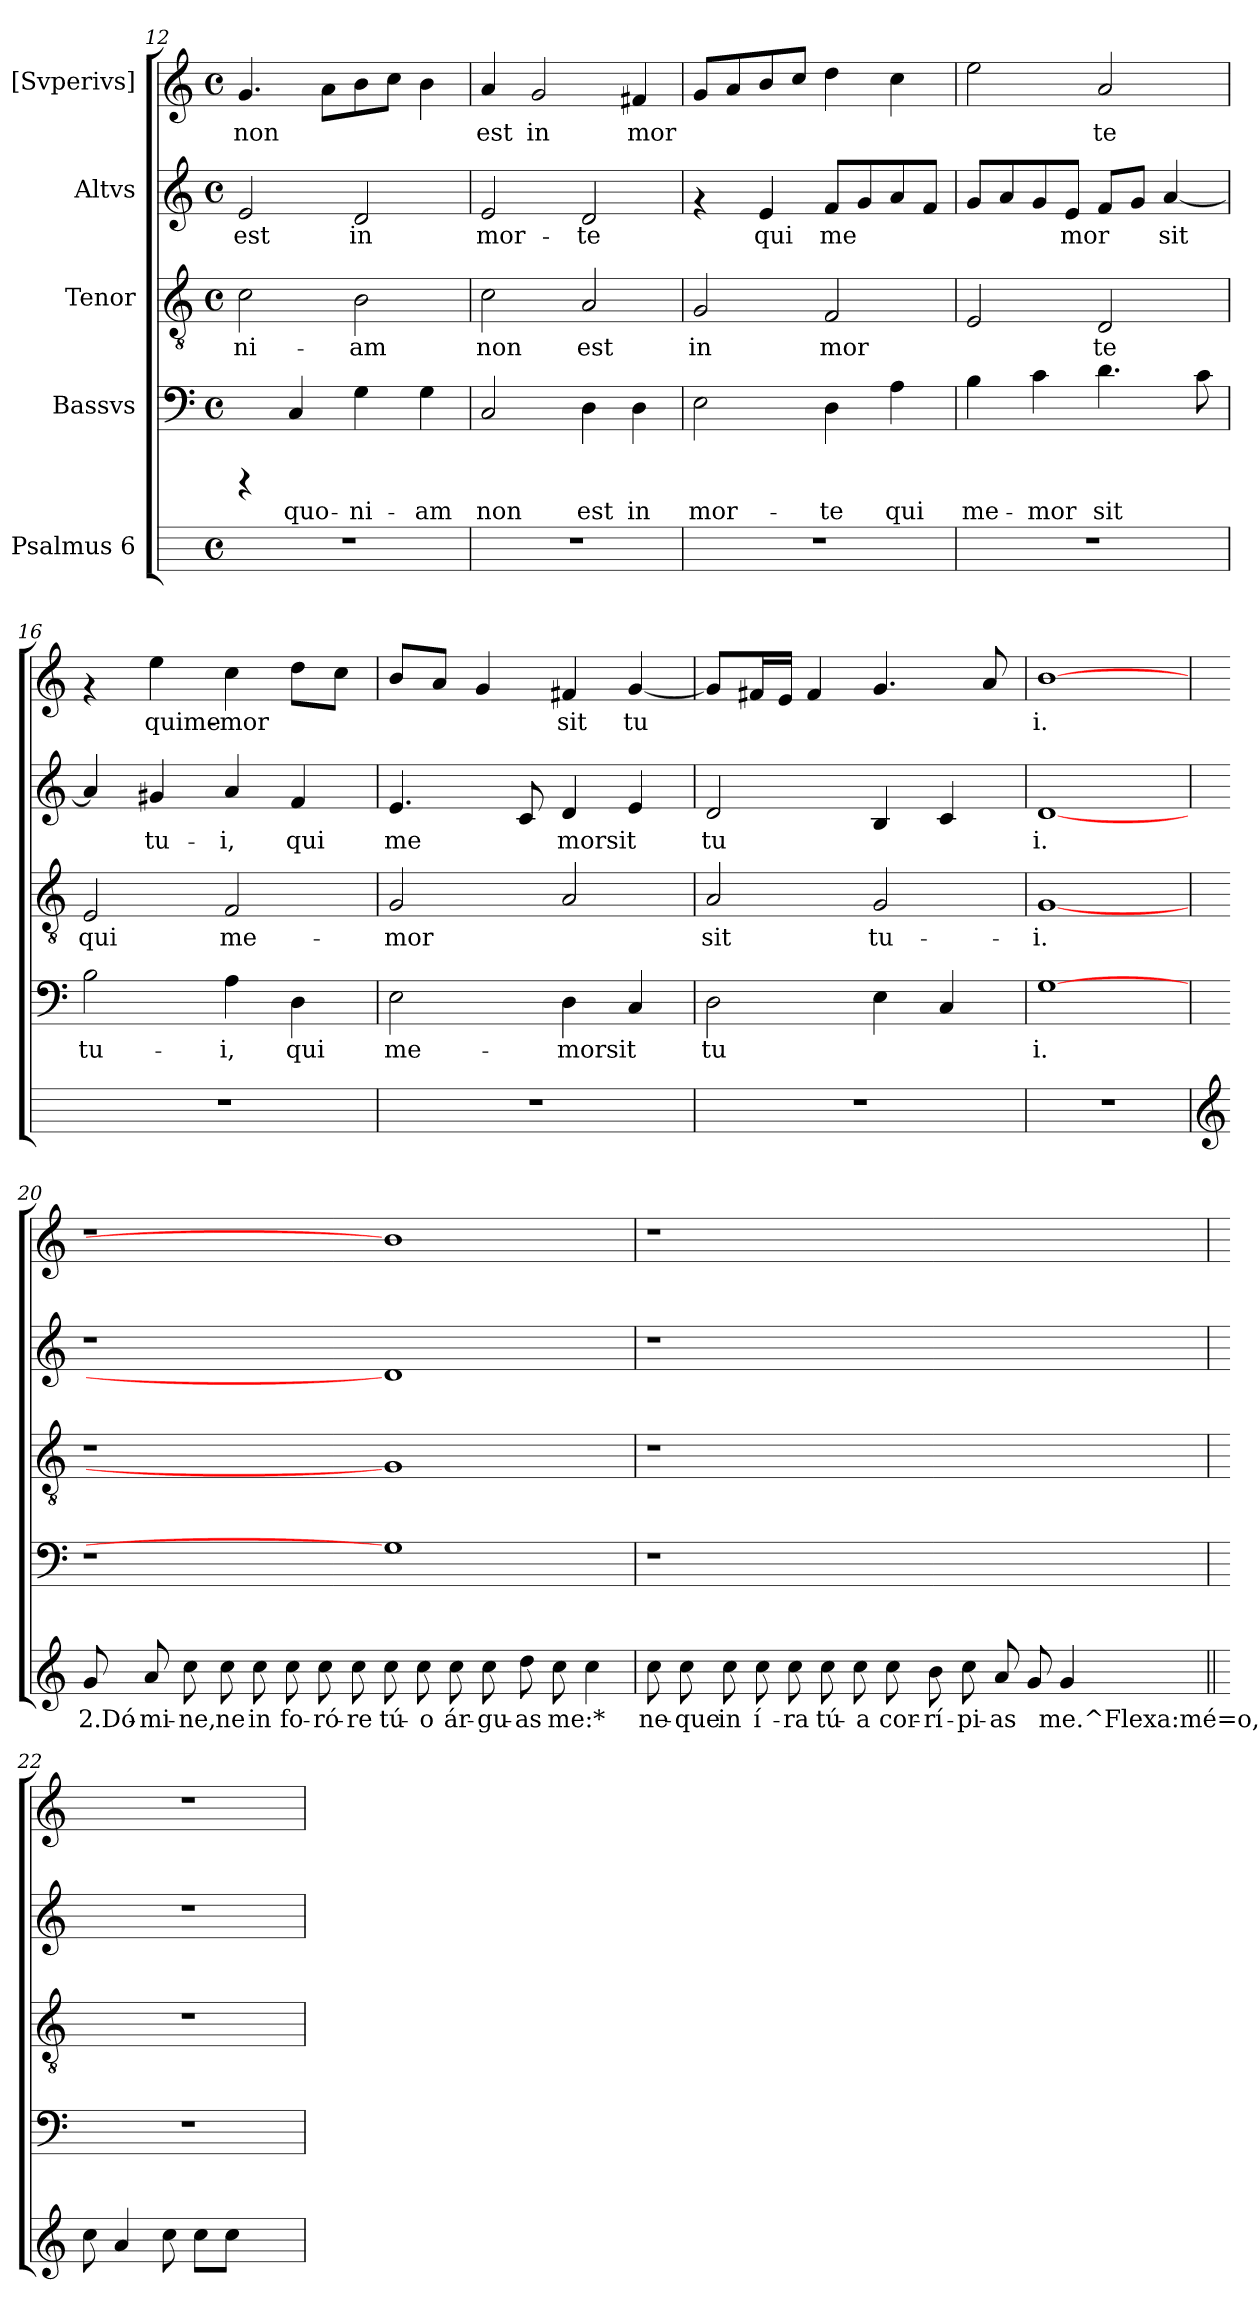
**kern	**text	**kern	**text	**kern	**text	**kern	**text	**kern	**text
*part5	*part5	*part4	*part4	*part3	*part3	*part2	*part2	*part1	*part1
*staff5	*staff5	*staff4	*staff4	*staff3	*staff3	*staff2	*staff2	*staff1	*staff1
*I"Psalmus  6	*	*I"Bassvs	*	*I"Tenor	*	*I"Altvs	*	*I"[Svperivs]	*
*	*	*clefF4	*	*clefGv2	*	*clefG2	*	*clefG2	*
*k[]	*	*k[]	*	*k[]	*	*k[]	*	*k[]	*
*C:	*	*C:	*	*C:	*	*C:	*	*C:	*
*M4/4	*	*M4/4	*	*M4/4	*	*M4/4	*	*M4/4	*
*met(c)	*	*met(c)	*	*met(c)	*	*met(c)	*	*met(c)	*
=12	=12	=12	=12	=12	=12	=12	=12	=12	=12
!	!	!	!	!	!LO:LY:b:cj	!	!LO:LY:b:cj	!	!LO:LY:b:cj
1r	.	4rCCC	.	2c\	-ni-	2e/	est	4.g/	non
!	!	!	!LO:LY:b:cj	!	!	!	!	!	!
.	.	4C/	quo-	.	.	.	.	.	.
!	!	!	!	!	!	!	!	!	!LO:LY:b:cj
.	.	.	.	.	.	.	.	8a\L	.
!	!	!	!LO:LY:b:cj	!	!LO:LY:b:cj	!	!LO:LY:b:cj	!	!LO:LY:b:cj
.	.	4G\	-ni-	2B\	-am	2d/	in	8b\	.
!	!	!	!	!	!	!	!	!	!LO:LY:b:cj
.	.	.	.	.	.	.	.	8cc\J	.
!	!	!	!LO:LY:b:cj	!	!	!	!	!	!LO:LY:b:cj
.	.	4G\	-am	.	.	.	.	4b\	.
!!LO:PB:g=z
=13	=13	=13	=13	=13	=13	=13	=13	=13	=13
!	!	!	!LO:LY:b:cj	!	!LO:LY:b:cj	!	!LO:LY:b:cj	!	!LO:LY:b:cj
1r	.	2C/	non	2c\	non	2e/	mor-	4a/	est
!	!	!	!	!	!	!	!	!	!LO:LY:b:cj
.	.	.	.	.	.	.	.	2g/	in
!	!	!	!LO:LY:b:cj	!	!LO:LY:b:cj	!	!LO:LY:b:cj	!	!
.	.	4D\	est	2A/	est	2d/	-te	.	.
!	!	!	!LO:LY:b:cj	!	!	!	!	!	!LO:LY:b:cj
.	.	4D\	in	.	.	.	.	4f#/	mor-
=14	=14	=14	=14	=14	=14	=14	=14	=14	=14
!	!	!	!LO:LY:b:cj	!	!LO:LY:b:cj	!	!	!	!LO:LY:b:cj
1r	.	2E\	mor-	2G/	in	4rf	.	8g/L	--
!	!	!	!	!	!	!	!	!	!LO:LY:b:cj
.	.	.	.	.	.	.	.	8a/	--
!	!	!	!	!	!	!	!LO:LY:b:cj	!	!LO:LY:b:cj
.	.	.	.	.	.	4e/	qui	8b/	--
!	!	!	!	!	!	!	!	!	!LO:LY:b:cj
.	.	.	.	.	.	.	.	8cc/J	--
!	!	!	!LO:LY:b:cj	!	!LO:LY:b:cj	!	!LO:LY:b:cj	!	!LO:LY:b:cj
.	.	4D\	-te	2F/	mor-	8f/L	me-	4dd\	--
!	!	!	!	!	!	!	!LO:LY:b:cj	!	!
.	.	.	.	.	.	8g/	--	.	.
!	!	!	!LO:LY:b:cj	!	!	!	!LO:LY:b:cj	!	!LO:LY:b:cj
.	.	4A\	qui	.	.	8a/	--	4cc\	--
!	!	!	!	!	!	!	!LO:LY:b:cj	!	!
.	.	.	.	.	.	8f/J	--	.	.
=15	=15	=15	=15	=15	=15	=15	=15	=15	=15
!	!	!	!LO:LY:b:cj	!	!LO:LY:b:cj	!	!LO:LY:b:cj	!	!LO:LY:b:cj
1r	.	4B\	me-	2E/	--	8g/L	--	2ee\	--
!	!	!	!	!	!	!	!LO:LY:b:cj	!	!
.	.	.	.	.	.	8a/	--	.	.
!	!	!	!LO:LY:b:cj	!	!	!	!LO:LY:b:cj	!	!
.	.	4c\	-mor	.	.	8g/	--	.	.
!	!	!	!	!	!	!	!LO:LY:b:cj	!	!
.	.	.	.	.	.	8e/J	-mor	.	.
!	!	!	!LO:LY:b:cj	!	!LO:LY:b:cj	!	!LO:LY:b:cj	!	!LO:LY:b:cj
.	.	4.d\	sit	2D/	-te	8f/L	.	2a/	-te
!	!	!	!	!	!	!	!LO:LY:b:cj	!	!
.	.	.	.	.	.	8g/J	.	.	.
!	!	!	!	!	!	!	!LO:LY:b:cj	!	!
.	.	.	.	.	.	[<4a/	sit	.	.
!	!	!	!LO:LY:b:cj	!	!	!	!	!	!
.	.	8c\	.	.	.	.	.	.	.
=16	=16	=16	=16	=16	=16	=16	=16	=16	=16
!	!	!	!LO:LY:b:cj	!	!LO:LY:b:cj	!	!LO:LY:b:cj	!	!
1r	.	2B\	tu-	2E/	qui	4a/]	.	4rf	.
!	!	!	!	!	!	!	!LO:LY:b:cj	!	!LO:LY:b:cj
.	.	.	.	.	.	4g#/	tu-	4ee\	quime-
!	!	!	!LO:LY:b:cj	!	!LO:LY:b:cj	!	!LO:LY:b:cj	!	!LO:LY:b:cj
.	.	4A\	-i,	2F/	me-	4a/	-i,	4cc\	-mor
!	!	!	!LO:LY:b:cj	!	!	!	!LO:LY:b:cj	!	!LO:LY:b:cj
.	.	4D\	qui	.	.	4f/	qui	8dd\L	.
!	!	!	!	!	!	!	!	!	!LO:LY:b:cj
.	.	.	.	.	.	.	.	8cc\J	.
=17	=17	=17	=17	=17	=17	=17	=17	=17	=17
!	!	!	!LO:LY:b:cj	!	!LO:LY:b:cj	!	!LO:LY:b:cj	!	!LO:LY:b:cj
1r	.	2E\	me-	2G/	-mor	4.e/	me-	8b/L	.
!	!	!	!	!	!	!	!	!	!LO:LY:b:cj
.	.	.	.	.	.	.	.	8a/J	.
!	!	!	!	!	!	!	!	!	!LO:LY:b:cj
.	.	.	.	.	.	.	.	4g/	.
!	!	!	!	!	!	!	!LO:LY:b:cj	!	!
.	.	.	.	.	.	8c/	--	.	.
!	!	!	!LO:LY:b:cj	!	!LO:LY:b:cj	!	!LO:LY:b:cj	!	!LO:LY:b:cj
.	.	4D\	-morsit	2A/	.	4d/	-morsit	4f#X/	sit
!	!	!	!LO:LY:b:cj	!	!	!	!LO:LY:b:cj	!	!LO:LY:b:cj
.	.	4C/	.	.	.	4e/	.	[<4g/	tu-
=18	=18	=18	=18	=18	=18	=18	=18	=18	=18
!	!	!	!LO:LY:b:cj	!	!LO:LY:b:cj	!	!LO:LY:b:cj	!	!LO:LY:b:cj
1r	.	2D\	tu-	2A/	sit	2d/	tu-	8g/L]	--
!	!	!	!	!	!	!	!	!	!LO:LY:b:cj
.	.	.	.	.	.	.	.	16f#/	--
!	!	!	!	!	!	!	!	!	!LO:LY:b:cj
.	.	.	.	.	.	.	.	16e/J	--
!	!	!	!	!	!	!	!	!	!LO:LY:b:cj
.	.	.	.	.	.	.	.	4f#/	--
!	!	!	!LO:LY:b:cj	!	!LO:LY:b:cj	!	!LO:LY:b:cj	!	!LO:LY:b:cj
.	.	4E\	--	2G/	tu-	4B/	--	4.g/	--
!	!	!	!LO:LY:b:cj	!	!	!	!LO:LY:b:cj	!	!
.	.	4C/	--	.	.	4c/	--	.	.
!	!	!	!	!	!	!	!	!	!LO:LY:b:cj
.	.	.	.	.	.	.	.	8a/	--
=19	=19	=19	=19	=19	=19	=19	=19	=19	=19
!	!	!	!LO:LY:b:cj	!	!LO:LY:b:cj	!	!LO:LY:b:cj	!	!LO:LY:b:cj
1r	.	[1G	-i.	[1G	-i.	[1d	-i.	[1b	-i.
!!LO:PB:g=z
=20!	=20!	=20!	=20!	=20!	=20!	=20!	=20!	=20!	=20!
*clefG2	*	*	*	*	*	*	*	*	*
!	!LO:LY:b	!	!	!	!	!	!	!	!
8g/	2.Dó-	1r	.	1r	.	1r	.	1r	.
!	!LO:LY:b	!	!	!	!	!	!	!	!
8a/	-mi-	.	.	.	.	.	.	.	.
!	!LO:LY:b	!	!	!	!	!	!	!	!
8cc\	-ne,	.	.	.	.	.	.	.	.
!	!LO:LY:b	!	!	!	!	!	!	!	!
8cc\	ne	.	.	.	.	.	.	.	.
!	!LO:LY:b	!	!	!	!	!	!	!	!
8cc\	in	.	.	.	.	.	.	.	.
!	!LO:LY:b	!	!	!	!	!	!	!	!
8cc\	fo-	.	.	.	.	.	.	.	.
!	!LO:LY:b	!	!	!	!	!	!	!	!
8cc\	-ró-	.	.	.	.	.	.	.	.
!	!LO:LY:b	!	!	!	!	!	!	!	!
8cc\	-re	.	.	.	.	.	.	.	.
!	!LO:LY:b	!	!	!	!	!	!	!	!
8cc\	tú-	1G]	.	1G]	.	1d]	.	1b]	.
!	!LO:LY:b	!	!	!	!	!	!	!	!
8cc\	-o	.	.	.	.	.	.	.	.
!	!LO:LY:b	!	!	!	!	!	!	!	!
8cc\	ár-	.	.	.	.	.	.	.	.
!	!LO:LY:b	!	!	!	!	!	!	!	!
8cc\	-gu-	.	.	.	.	.	.	.	.
!	!LO:LY:b	!	!	!	!	!	!	!	!
8dd\	-as	.	.	.	.	.	.	.	.
!	!LO:LY:b	!	!	!	!	!	!	!	!
8cc\	me:*	.	.	.	.	.	.	.	.
!	!LO:LY:b	!	!	!	!	!	!	!	!
4cc\	.	.	.	.	.	.	.	.	.
=21	=21	=21	=21	=21	=21	=21	=21	=21	=21
!	!LO:LY:b	!	!	!	!	!	!	!	!
8cc\	ne-	1r	.	1r	.	1r	.	1r	.
!	!LO:LY:b	!	!	!	!	!	!	!	!
8cc\	-que	.	.	.	.	.	.	.	.
!	!LO:LY:b	!	!	!	!	!	!	!	!
8cc\	in	.	.	.	.	.	.	.	.
!	!LO:LY:b	!	!	!	!	!	!	!	!
8cc\	í-	.	.	.	.	.	.	.	.
!	!LO:LY:b	!	!	!	!	!	!	!	!
8cc\	-ra	.	.	.	.	.	.	.	.
!	!LO:LY:b	!	!	!	!	!	!	!	!
8cc\	tú-	.	.	.	.	.	.	.	.
!	!LO:LY:b	!	!	!	!	!	!	!	!
8cc\	-a	.	.	.	.	.	.	.	.
!	!LO:LY:b	!	!	!	!	!	!	!	!
8cc\	cor-	.	.	.	.	.	.	.	.
!	!LO:LY:b	!	!	!	!	!	!	!	!
8b\	-rí-	2.ryy	.	2.ryy	.	2.ryy	.	2.ryy	.
!	!LO:LY:b	!	!	!	!	!	!	!	!
8cc\	-pi-	.	.	.	.	.	.	.	.
!	!LO:LY:b	!	!	!	!	!	!	!	!
8a/	-as	.	.	.	.	.	.	.	.
!	!LO:LY:b	!	!	!	!	!	!	!	!
8g/	.	.	.	.	.	.	.	.	.
!	!LO:LY:b	!	!	!	!	!	!	!	!
4g/	me.^Flexa:mé=o,+	.	.	.	.	.	.	.	.
=22||	=22	=22	=22	=22	=22	=22	=22	=22	=22
!	!LO:LY:b	!	!	!	!	!	!	!	!
8cc\	.	1r	.	1r	.	1r	.	1r	.
!	!LO:LY:b	!	!	!	!	!	!	!	!
4a/	.	.	.	.	.	.	.	.	.
!	!LO:LY:b	!	!	!	!	!	!	!	!
8cc\	.	.	.	.	.	.	.	.	.
!	!LO:LY:b	!	!	!	!	!	!	!	!
8cc\L	.	.	.	.	.	.	.	.	.
!	!LO:LY:b	!	!	!	!	!	!	!	!
8cc\J	.	.	.	.	.	.	.	.	.
4ryy	.	.	.	.	.	.	.	.	.
=	=	=	=	=	=	=	=	=	=
*-	*-	*-	*-	*-	*-	*-	*-	*-	*-
